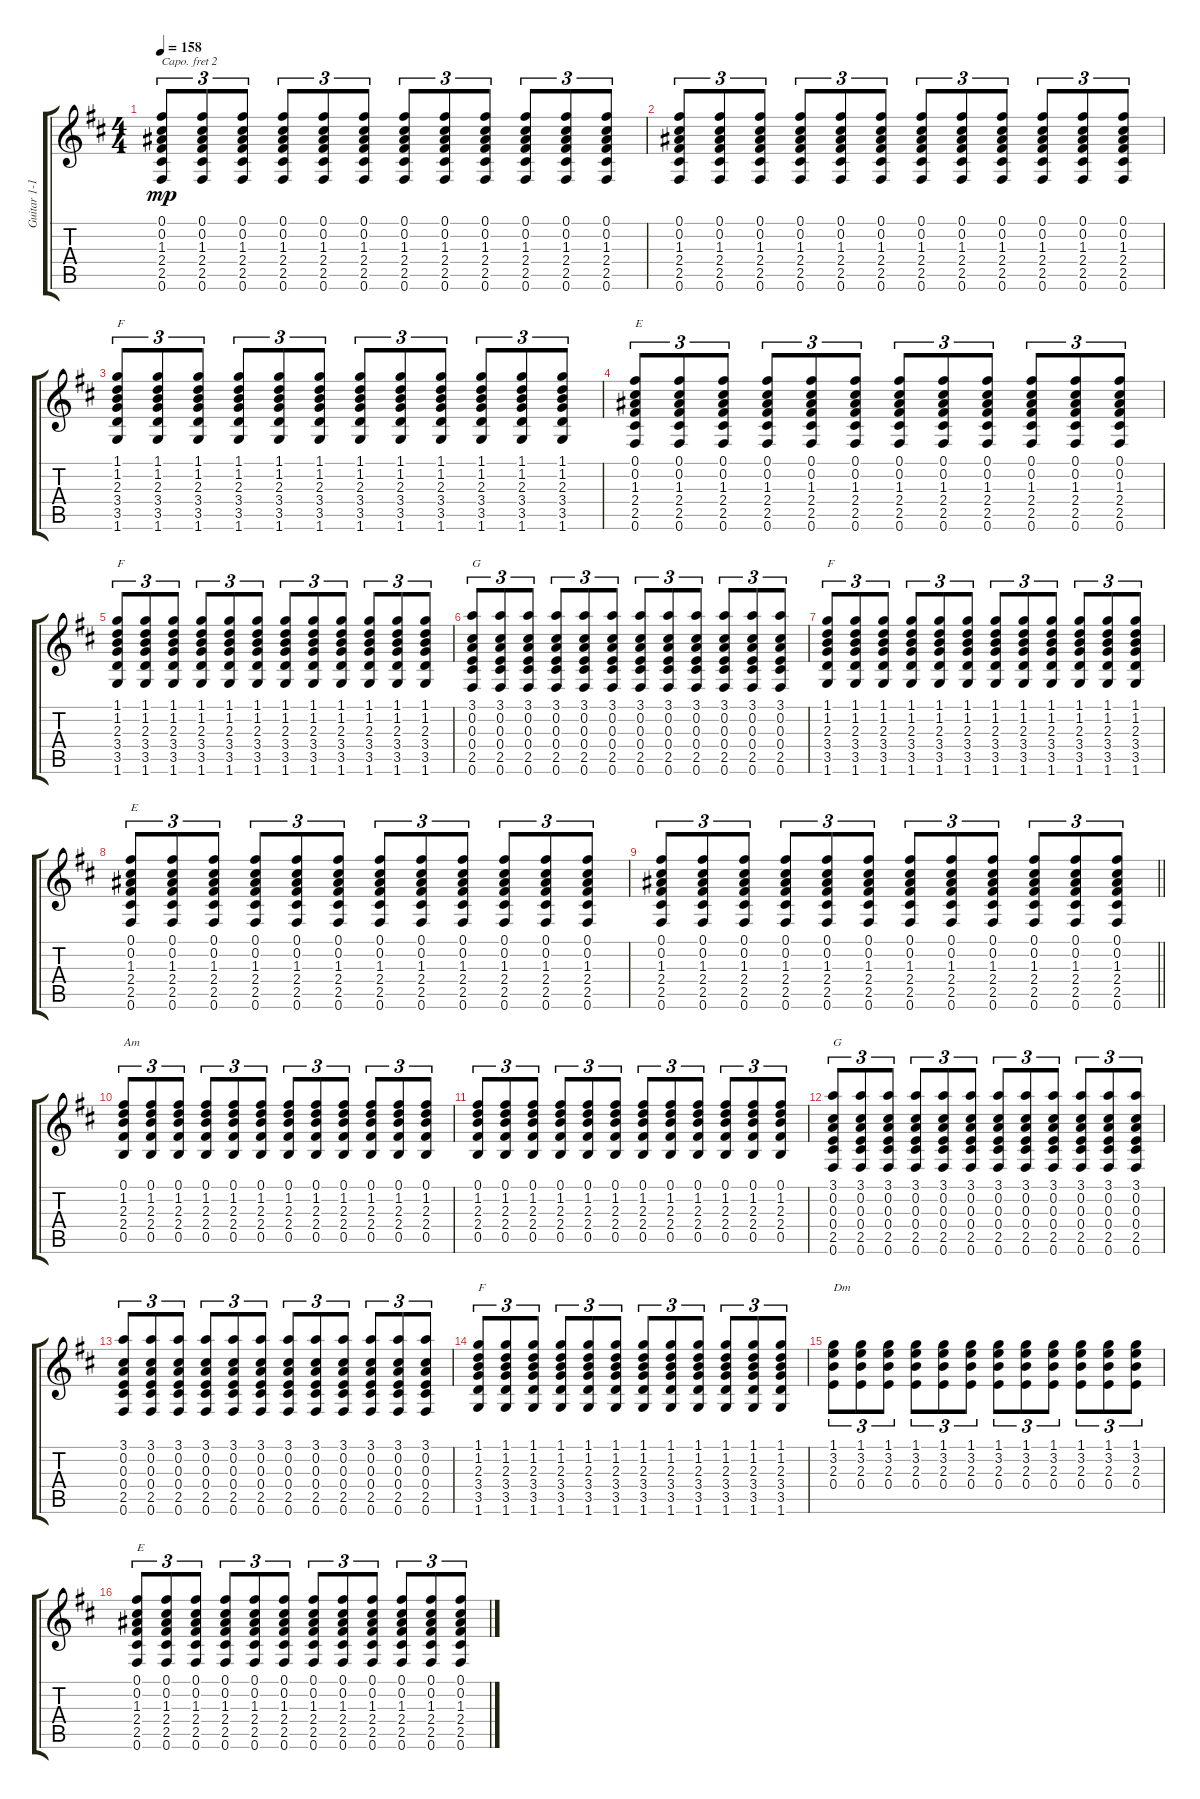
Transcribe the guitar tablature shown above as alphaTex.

\track ("Guitar 1-1" "Guitar 1-1") {instrument acousticguitarsteel}
\staff {score tabs}
\capo 2
\tuning (E4 B3 G3 D3 A2 E2) {hide}
\ts (4 4)
\tempo 158
\clef g2
\ks d
(0.1 0.2 1.3 2.4 2.5 0.6).8{tu (3 2) dy mp} (0.1 0.2 1.3 2.4 2.5 0.6).8{tu (3 2)} (0.1 0.2 1.3 2.4 2.5 0.6).8{tu (3 2)} (0.1 0.2 1.3 2.4 2.5 0.6).8{tu (3 2)} (0.1 0.2 1.3 2.4 2.5 0.6).8{tu (3 2)} (0.1 0.2 1.3 2.4 2.5 0.6).8{tu (3 2)} (0.1 0.2 1.3 2.4 2.5 0.6).8{tu (3 2)} (0.1 0.2 1.3 2.4 2.5 0.6).8{tu (3 2)} (0.1 0.2 1.3 2.4 2.5 0.6).8{tu (3 2)} (0.1 0.2 1.3 2.4 2.5 0.6).8{tu (3 2)} (0.1 0.2 1.3 2.4 2.5 0.6).8{tu (3 2)} (0.1 0.2 1.3 2.4 2.5 0.6).8{tu (3 2)} |
(0.1 0.2 1.3 2.4 2.5 0.6).8{tu (3 2)} (0.1 0.2 1.3 2.4 2.5 0.6).8{tu (3 2)} (0.1 0.2 1.3 2.4 2.5 0.6).8{tu (3 2)} (0.1 0.2 1.3 2.4 2.5 0.6).8{tu (3 2)} (0.1 0.2 1.3 2.4 2.5 0.6).8{tu (3 2)} (0.1 0.2 1.3 2.4 2.5 0.6).8{tu (3 2)} (0.1 0.2 1.3 2.4 2.5 0.6).8{tu (3 2)} (0.1 0.2 1.3 2.4 2.5 0.6).8{tu (3 2)} (0.1 0.2 1.3 2.4 2.5 0.6).8{tu (3 2)} (0.1 0.2 1.3 2.4 2.5 0.6).8{tu (3 2)} (0.1 0.2 1.3 2.4 2.5 0.6).8{tu (3 2)} (0.1 0.2 1.3 2.4 2.5 0.6).8{tu (3 2)} |
(1.1 1.2 2.3 3.4 3.5 1.6).8{tu (3 2) txt "F"} (1.1 1.2 2.3 3.4 3.5 1.6).8{tu (3 2)} (1.1 1.2 2.3 3.4 3.5 1.6).8{tu (3 2)} (1.1 1.2 2.3 3.4 3.5 1.6).8{tu (3 2)} (1.1 1.2 2.3 3.4 3.5 1.6).8{tu (3 2)} (1.1 1.2 2.3 3.4 3.5 1.6).8{tu (3 2)} (1.1 1.2 2.3 3.4 3.5 1.6).8{tu (3 2)} (1.1 1.2 2.3 3.4 3.5 1.6).8{tu (3 2)} (1.1 1.2 2.3 3.4 3.5 1.6).8{tu (3 2)} (1.1 1.2 2.3 3.4 3.5 1.6).8{tu (3 2)} (1.1 1.2 2.3 3.4 3.5 1.6).8{tu (3 2)} (1.1 1.2 2.3 3.4 3.5 1.6).8{tu (3 2)} |
(0.1 0.2 1.3 2.4 2.5 0.6).8{tu (3 2) txt "E"} (0.1 0.2 1.3 2.4 2.5 0.6).8{tu (3 2)} (0.1 0.2 1.3 2.4 2.5 0.6).8{tu (3 2)} (0.1 0.2 1.3 2.4 2.5 0.6).8{tu (3 2)} (0.1 0.2 1.3 2.4 2.5 0.6).8{tu (3 2)} (0.1 0.2 1.3 2.4 2.5 0.6).8{tu (3 2)} (0.1 0.2 1.3 2.4 2.5 0.6).8{tu (3 2)} (0.1 0.2 1.3 2.4 2.5 0.6).8{tu (3 2)} (0.1 0.2 1.3 2.4 2.5 0.6).8{tu (3 2)} (0.1 0.2 1.3 2.4 2.5 0.6).8{tu (3 2)} (0.1 0.2 1.3 2.4 2.5 0.6).8{tu (3 2)} (0.1 0.2 1.3 2.4 2.5 0.6).8{tu (3 2)} |
(1.1 1.2 2.3 3.4 3.5 1.6).8{tu (3 2) txt "F"} (1.1 1.2 2.3 3.4 3.5 1.6).8{tu (3 2)} (1.1 1.2 2.3 3.4 3.5 1.6).8{tu (3 2)} (1.1 1.2 2.3 3.4 3.5 1.6).8{tu (3 2)} (1.1 1.2 2.3 3.4 3.5 1.6).8{tu (3 2)} (1.1 1.2 2.3 3.4 3.5 1.6).8{tu (3 2)} (1.1 1.2 2.3 3.4 3.5 1.6).8{tu (3 2)} (1.1 1.2 2.3 3.4 3.5 1.6).8{tu (3 2)} (1.1 1.2 2.3 3.4 3.5 1.6).8{tu (3 2)} (1.1 1.2 2.3 3.4 3.5 1.6).8{tu (3 2)} (1.1 1.2 2.3 3.4 3.5 1.6).8{tu (3 2)} (1.1 1.2 2.3 3.4 3.5 1.6).8{tu (3 2)} |
(3.1 0.2 0.3 0.4 2.5 0.6).8{tu (3 2) txt "G"} (3.1 0.2 0.3 0.4 2.5 0.6).8{tu (3 2)} (3.1 0.2 0.3 0.4 2.5 0.6).8{tu (3 2)} (3.1 0.2 0.3 0.4 2.5 0.6).8{tu (3 2)} (3.1 0.2 0.3 0.4 2.5 0.6).8{tu (3 2)} (3.1 0.2 0.3 0.4 2.5 0.6).8{tu (3 2)} (3.1 0.2 0.3 0.4 2.5 0.6).8{tu (3 2)} (3.1 0.2 0.3 0.4 2.5 0.6).8{tu (3 2)} (3.1 0.2 0.3 0.4 2.5 0.6).8{tu (3 2)} (3.1 0.2 0.3 0.4 2.5 0.6).8{tu (3 2)} (3.1 0.2 0.3 0.4 2.5 0.6).8{tu (3 2)} (3.1 0.2 0.3 0.4 2.5 0.6).8{tu (3 2)} |
(1.1 1.2 2.3 3.4 3.5 1.6).8{tu (3 2) txt "F"} (1.1 1.2 2.3 3.4 3.5 1.6).8{tu (3 2)} (1.1 1.2 2.3 3.4 3.5 1.6).8{tu (3 2)} (1.1 1.2 2.3 3.4 3.5 1.6).8{tu (3 2)} (1.1 1.2 2.3 3.4 3.5 1.6).8{tu (3 2)} (1.1 1.2 2.3 3.4 3.5 1.6).8{tu (3 2)} (1.1 1.2 2.3 3.4 3.5 1.6).8{tu (3 2)} (1.1 1.2 2.3 3.4 3.5 1.6).8{tu (3 2)} (1.1 1.2 2.3 3.4 3.5 1.6).8{tu (3 2)} (1.1 1.2 2.3 3.4 3.5 1.6).8{tu (3 2)} (1.1 1.2 2.3 3.4 3.5 1.6).8{tu (3 2)} (1.1 1.2 2.3 3.4 3.5 1.6).8{tu (3 2)} |
(0.1 0.2 1.3 2.4 2.5 0.6).8{tu (3 2) txt "E"} (0.1 0.2 1.3 2.4 2.5 0.6).8{tu (3 2)} (0.1 0.2 1.3 2.4 2.5 0.6).8{tu (3 2)} (0.1 0.2 1.3 2.4 2.5 0.6).8{tu (3 2)} (0.1 0.2 1.3 2.4 2.5 0.6).8{tu (3 2)} (0.1 0.2 1.3 2.4 2.5 0.6).8{tu (3 2)} (0.1 0.2 1.3 2.4 2.5 0.6).8{tu (3 2)} (0.1 0.2 1.3 2.4 2.5 0.6).8{tu (3 2)} (0.1 0.2 1.3 2.4 2.5 0.6).8{tu (3 2)} (0.1 0.2 1.3 2.4 2.5 0.6).8{tu (3 2)} (0.1 0.2 1.3 2.4 2.5 0.6).8{tu (3 2)} (0.1 0.2 1.3 2.4 2.5 0.6).8{tu (3 2)} |
\barLineRight lightlight
(0.1 0.2 1.3 2.4 2.5 0.6).8{tu (3 2)} (0.1 0.2 1.3 2.4 2.5 0.6).8{tu (3 2)} (0.1 0.2 1.3 2.4 2.5 0.6).8{tu (3 2)} (0.1 0.2 1.3 2.4 2.5 0.6).8{tu (3 2)} (0.1 0.2 1.3 2.4 2.5 0.6).8{tu (3 2)} (0.1 0.2 1.3 2.4 2.5 0.6).8{tu (3 2)} (0.1 0.2 1.3 2.4 2.5 0.6).8{tu (3 2)} (0.1 0.2 1.3 2.4 2.5 0.6).8{tu (3 2)} (0.1 0.2 1.3 2.4 2.5 0.6).8{tu (3 2)} (0.1 0.2 1.3 2.4 2.5 0.6).8{tu (3 2)} (0.1 0.2 1.3 2.4 2.5 0.6).8{tu (3 2)} (0.1 0.2 1.3 2.4 2.5 0.6).8{tu (3 2)} |
(0.1 1.2 2.3 2.4 0.5).8{tu (3 2) txt "Am"} (0.1 1.2 2.3 2.4 0.5).8{tu (3 2)} (0.1 1.2 2.3 2.4 0.5).8{tu (3 2)} (0.1 1.2 2.3 2.4 0.5).8{tu (3 2)} (0.1 1.2 2.3 2.4 0.5).8{tu (3 2)} (0.1 1.2 2.3 2.4 0.5).8{tu (3 2)} (0.1 1.2 2.3 2.4 0.5).8{tu (3 2)} (0.1 1.2 2.3 2.4 0.5).8{tu (3 2)} (0.1 1.2 2.3 2.4 0.5).8{tu (3 2)} (0.1 1.2 2.3 2.4 0.5).8{tu (3 2)} (0.1 1.2 2.3 2.4 0.5).8{tu (3 2)} (0.1 1.2 2.3 2.4 0.5).8{tu (3 2)} |
(0.1 1.2 2.3 2.4 0.5).8{tu (3 2)} (0.1 1.2 2.3 2.4 0.5).8{tu (3 2)} (0.1 1.2 2.3 2.4 0.5).8{tu (3 2)} (0.1 1.2 2.3 2.4 0.5).8{tu (3 2)} (0.1 1.2 2.3 2.4 0.5).8{tu (3 2)} (0.1 1.2 2.3 2.4 0.5).8{tu (3 2)} (0.1 1.2 2.3 2.4 0.5).8{tu (3 2)} (0.1 1.2 2.3 2.4 0.5).8{tu (3 2)} (0.1 1.2 2.3 2.4 0.5).8{tu (3 2)} (0.1 1.2 2.3 2.4 0.5).8{tu (3 2)} (0.1 1.2 2.3 2.4 0.5).8{tu (3 2)} (0.1 1.2 2.3 2.4 0.5).8{tu (3 2)} |
(3.1 0.2 0.3 0.4 2.5 0.6).8{tu (3 2) txt "G"} (3.1 0.2 0.3 0.4 2.5 0.6).8{tu (3 2)} (3.1 0.2 0.3 0.4 2.5 0.6).8{tu (3 2)} (3.1 0.2 0.3 0.4 2.5 0.6).8{tu (3 2)} (3.1 0.2 0.3 0.4 2.5 0.6).8{tu (3 2)} (3.1 0.2 0.3 0.4 2.5 0.6).8{tu (3 2)} (3.1 0.2 0.3 0.4 2.5 0.6).8{tu (3 2)} (3.1 0.2 0.3 0.4 2.5 0.6).8{tu (3 2)} (3.1 0.2 0.3 0.4 2.5 0.6).8{tu (3 2)} (3.1 0.2 0.3 0.4 2.5 0.6).8{tu (3 2)} (3.1 0.2 0.3 0.4 2.5 0.6).8{tu (3 2)} (3.1 0.2 0.3 0.4 2.5 0.6).8{tu (3 2)} |
(3.1 0.2 0.3 0.4 2.5 0.6).8{tu (3 2)} (3.1 0.2 0.3 0.4 2.5 0.6).8{tu (3 2)} (3.1 0.2 0.3 0.4 2.5 0.6).8{tu (3 2)} (3.1 0.2 0.3 0.4 2.5 0.6).8{tu (3 2)} (3.1 0.2 0.3 0.4 2.5 0.6).8{tu (3 2)} (3.1 0.2 0.3 0.4 2.5 0.6).8{tu (3 2)} (3.1 0.2 0.3 0.4 2.5 0.6).8{tu (3 2)} (3.1 0.2 0.3 0.4 2.5 0.6).8{tu (3 2)} (3.1 0.2 0.3 0.4 2.5 0.6).8{tu (3 2)} (3.1 0.2 0.3 0.4 2.5 0.6).8{tu (3 2)} (3.1 0.2 0.3 0.4 2.5 0.6).8{tu (3 2)} (3.1 0.2 0.3 0.4 2.5 0.6).8{tu (3 2)} |
(1.1 1.2 2.3 3.4 3.5 1.6).8{tu (3 2) txt "F"} (1.1 1.2 2.3 3.4 3.5 1.6).8{tu (3 2)} (1.1 1.2 2.3 3.4 3.5 1.6).8{tu (3 2)} (1.1 1.2 2.3 3.4 3.5 1.6).8{tu (3 2)} (1.1 1.2 2.3 3.4 3.5 1.6).8{tu (3 2)} (1.1 1.2 2.3 3.4 3.5 1.6).8{tu (3 2)} (1.1 1.2 2.3 3.4 3.5 1.6).8{tu (3 2)} (1.1 1.2 2.3 3.4 3.5 1.6).8{tu (3 2)} (1.1 1.2 2.3 3.4 3.5 1.6).8{tu (3 2)} (1.1 1.2 2.3 3.4 3.5 1.6).8{tu (3 2)} (1.1 1.2 2.3 3.4 3.5 1.6).8{tu (3 2)} (1.1 1.2 2.3 3.4 3.5 1.6).8{tu (3 2)} |
(1.1 3.2 2.3 0.4).8{tu (3 2) txt "Dm"} (1.1 3.2 2.3 0.4).8{tu (3 2)} (1.1 3.2 2.3 0.4).8{tu (3 2)} (1.1 3.2 2.3 0.4).8{tu (3 2)} (1.1 3.2 2.3 0.4).8{tu (3 2)} (1.1 3.2 2.3 0.4).8{tu (3 2)} (1.1 3.2 2.3 0.4).8{tu (3 2)} (1.1 3.2 2.3 0.4).8{tu (3 2)} (1.1 3.2 2.3 0.4).8{tu (3 2)} (1.1 3.2 2.3 0.4).8{tu (3 2)} (1.1 3.2 2.3 0.4).8{tu (3 2)} (1.1 3.2 2.3 0.4).8{tu (3 2)} |
(0.1 0.2 1.3 2.4 2.5 0.6).8{tu (3 2) txt "E"} (0.1 0.2 1.3 2.4 2.5 0.6).8{tu (3 2)} (0.1 0.2 1.3 2.4 2.5 0.6).8{tu (3 2)} (0.1 0.2 1.3 2.4 2.5 0.6).8{tu (3 2)} (0.1 0.2 1.3 2.4 2.5 0.6).8{tu (3 2)} (0.1 0.2 1.3 2.4 2.5 0.6).8{tu (3 2)} (0.1 0.2 1.3 2.4 2.5 0.6).8{tu (3 2)} (0.1 0.2 1.3 2.4 2.5 0.6).8{tu (3 2)} (0.1 0.2 1.3 2.4 2.5 0.6).8{tu (3 2)} (0.1 0.2 1.3 2.4 2.5 0.6).8{tu (3 2)} (0.1 0.2 1.3 2.4 2.5 0.6).8{tu (3 2)} (0.1 0.2 1.3 2.4 2.5 0.6).8{tu (3 2)}
